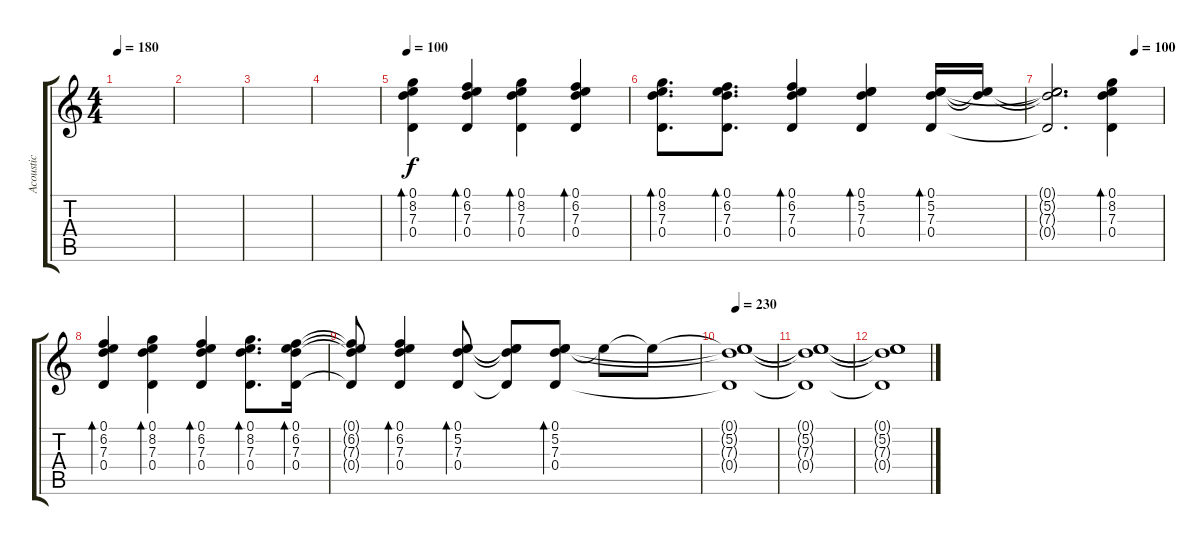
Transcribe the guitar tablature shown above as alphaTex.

\track ("Acoustic" "Acoustic") {instrument acousticguitarsteel}
\staff {score tabs}
\tuning (E4 B3 G3 D3 A2 E2) {hide}
\ts (4 4)
\tempo 180
\clef g2
\ks c
|
|
|
|
\tempo 100
(0.1 8.2 7.3 0.4).4{bd 60} (0.1 6.2 7.3 0.4).4{bd 60} (0.1 8.2 7.3 0.4).4{bd 60} (0.1 6.2 7.3 0.4).4{bd 60} |
(0.1 8.2 7.3 0.4).8{d bd 60} (0.1 6.2 7.3 0.4).8{d bd 60} (0.1 6.2 7.3 0.4).4{bd 60} (0.1 5.2 7.3 0.4).4{bd 60} (0.1 5.2 7.3 0.4).16{bd 60} (5.2{t} 7.3{t}).16 |
\tempo (100 0.75)
(0.1{t} 5.2{t} 7.3{t} 0.4{t}).2{d} (0.1 8.2 7.3 0.4).4{bd 60} |
(0.1 6.2 7.3 0.4).4{bd 60} (0.1 8.2 7.3 0.4).4{bd 60} (0.1 6.2 7.3 0.4).4{bd 60} (0.1 8.2 7.3 0.4).8{d bd 60} (0.1 6.2 7.3 0.4).16{bd 60} |
(0.1{t} 6.2{t} 7.3{t} 0.4{t}).8 (0.1 6.2 7.3 0.4).4{bd 60} (0.1 5.2 7.3 0.4).8{bd 60} (0.1{t} 5.2{t} 7.3{t} 0.4{t}).8 (0.1 5.2 7.3 0.4).8{bd 60} 0.1{t}.8 0.1{t}.8 |
\tempo 230
(0.1{t} 5.2{t} 7.3{t} 0.4{t}).1 |
(0.1{t} 5.2{t} 7.3{t} 0.4{t}).1 |
(0.1{t} 5.2{t} 7.3{t} 0.4{t}).1
